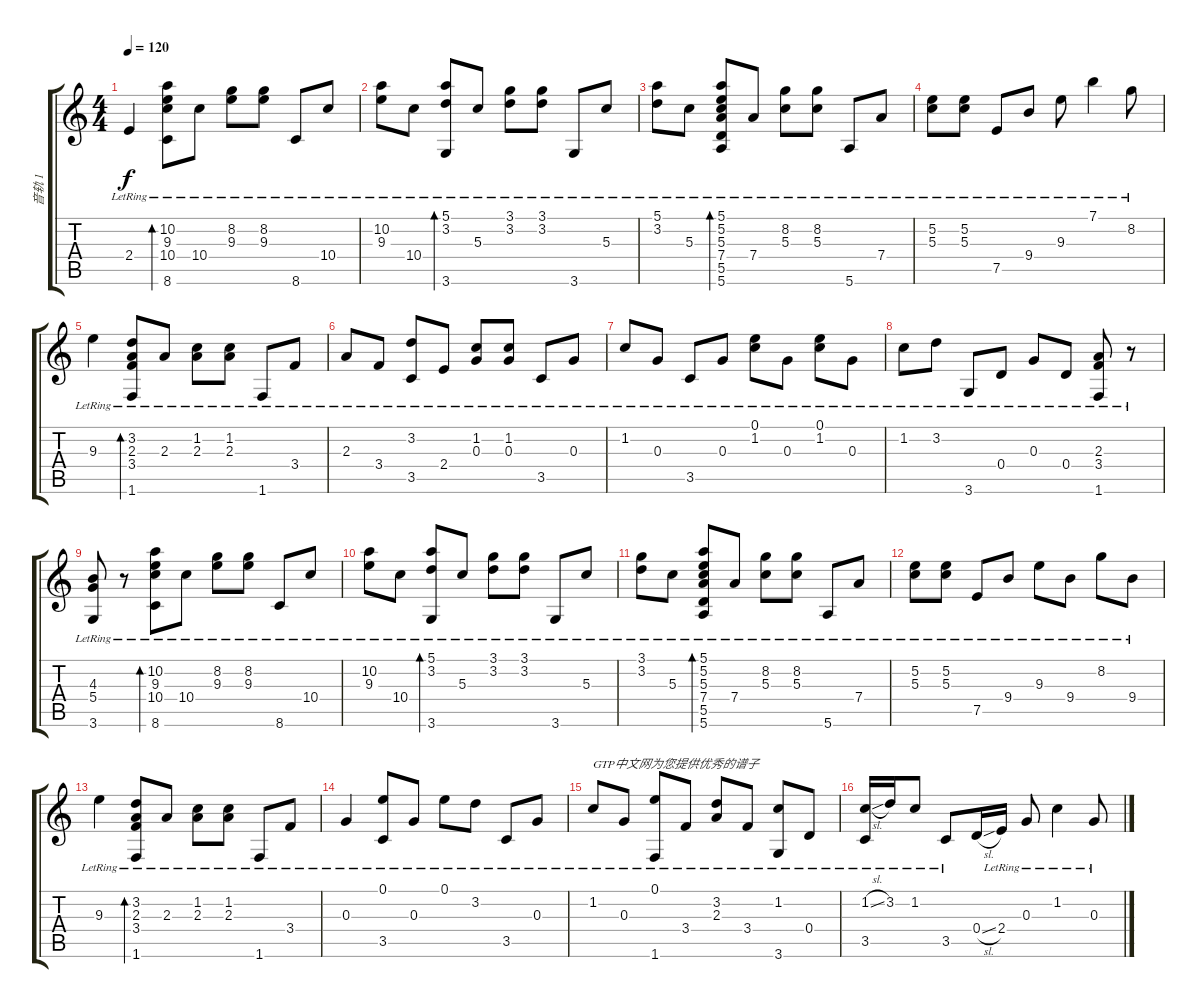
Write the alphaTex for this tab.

\track ("音轨 1" "音轨 1") {instrument acousticguitarsteel}
\staff {score tabs}
\tuning (E4 B3 G3 D3 A2 E2) {hide}
\ts (4 4)
\tempo 120
\clef g2
\ks c
2.4{lr}.4{dy f} (10.2{lr} 9.3{lr} 10.4{lr} 8.6{lr}).8{bd 240} 10.4{lr}.8 (8.2{lr} 9.3{lr}).8 (8.2{lr} 9.3{lr}).8 8.6{lr}.8 10.4{lr}.8 |
(10.2{lr} 9.3{lr}).8 10.4{lr}.8 (5.1{lr} 3.2{lr} 3.6{lr}).8{bd 240} 5.3{lr}.8 (3.1{lr} 3.2{lr}).8 (3.1{lr} 3.2{lr}).8 3.6{lr}.8 5.3{lr}.8 |
(5.1{lr} 3.2{lr}).8 5.3{lr}.8 (5.1{lr} 5.2{lr} 5.3{lr} 7.4{lr} 5.5{lr} 5.6{lr}).8{bd 240} 7.4{lr}.8 (8.2{lr} 5.3{lr}).8 (8.2{lr} 5.3{lr}).8 5.6{lr}.8 7.4{lr}.8 |
(5.2{lr} 5.3{lr}).8 (5.2{lr} 5.3{lr}).8 7.5{lr}.8 9.4{lr}.8 9.3{lr}.8 7.1{lr}.4 8.2{lr}.8 |
9.3{lr}.4 (3.2{lr} 2.3{lr} 3.4{lr} 1.6{lr}).8{bd 240} 2.3{lr}.8 (1.2{lr} 2.3{lr}).8 (1.2{lr} 2.3{lr}).8 1.6{lr}.8 3.4{lr}.8 |
2.3{lr}.8 3.4{lr}.8 (3.2{lr} 3.5{lr}).8 2.4{lr}.8 (1.2{lr} 0.3{lr}).8 (1.2{lr} 0.3{lr}).8 3.5{lr}.8 0.3{lr}.8 |
1.2{lr}.8 0.3{lr}.8 3.5{lr}.8 0.3{lr}.8 (0.1{lr} 1.2{lr}).8 0.3{lr}.8 (0.1{lr} 1.2{lr}).8 0.3{lr}.8 |
1.2{lr}.8 3.2{lr}.8 3.6{lr}.8 0.4{lr}.8 0.3{lr}.8 0.4{lr}.8 (2.3{lr} 3.4{lr} 1.6{lr}).8 r.8 |
(4.3{lr} 5.4{lr} 3.6{lr}).8 r.8 (10.2{lr} 9.3{lr} 10.4{lr} 8.6{lr}).8{bd 240} 10.4{lr}.8 (8.2{lr} 9.3{lr}).8 (8.2{lr} 9.3{lr}).8 8.6{lr}.8 10.4{lr}.8 |
(10.2{lr} 9.3{lr}).8 10.4{lr}.8 (5.1{lr} 3.2{lr} 3.6{lr}).8{bd 240} 5.3{lr}.8 (3.1{lr} 3.2{lr}).8 (3.1{lr} 3.2{lr}).8 3.6{lr}.8 5.3{lr}.8 |
(3.1{lr} 3.2{lr}).8 5.3{lr}.8 (5.1{lr} 5.2{lr} 5.3{lr} 7.4{lr} 5.5{lr} 5.6{lr}).8{bd 240} 7.4{lr}.8 (8.2{lr} 5.3{lr}).8 (8.2{lr} 5.3{lr}).8 5.6{lr}.8 7.4{lr}.8 |
(5.2{lr} 5.3{lr}).8 (5.2{lr} 5.3{lr}).8 7.5{lr}.8 9.4{lr}.8 9.3{lr}.8 9.4{lr}.8 8.2{lr}.8 9.4{lr}.8 |
9.3{lr}.4 (3.2{lr} 2.3{lr} 3.4{lr} 1.6{lr}).8{bd 240} 2.3{lr}.8 (1.2{lr} 2.3{lr}).8 (1.2{lr} 2.3{lr}).8 1.6{lr}.8 3.4{lr}.8 |
0.3{lr}.4 (0.1{lr} 3.5{lr}).8 0.3{lr}.8 0.1{lr}.8 3.2{lr}.8 3.5{lr}.8 0.3{lr}.8 |
1.2{lr}.8{txt "GTP中文网为您提供优秀的谱子"} 0.3{lr}.8 (0.1{lr} 1.6{lr}).8 3.4{lr}.8 (3.2{lr} 2.3{lr}).8 3.4{lr}.8 (1.2{lr} 3.6{lr}).8 0.4{lr}.8 |
(1.2{sl} 3.5{lr}).16 3.2{lr}.16 1.2{lr}.8 3.5{lr}.8 0.4{sl}.16 2.4{lr}.16 0.3{lr}.8 1.2{lr}.4 0.3{lr}.8
